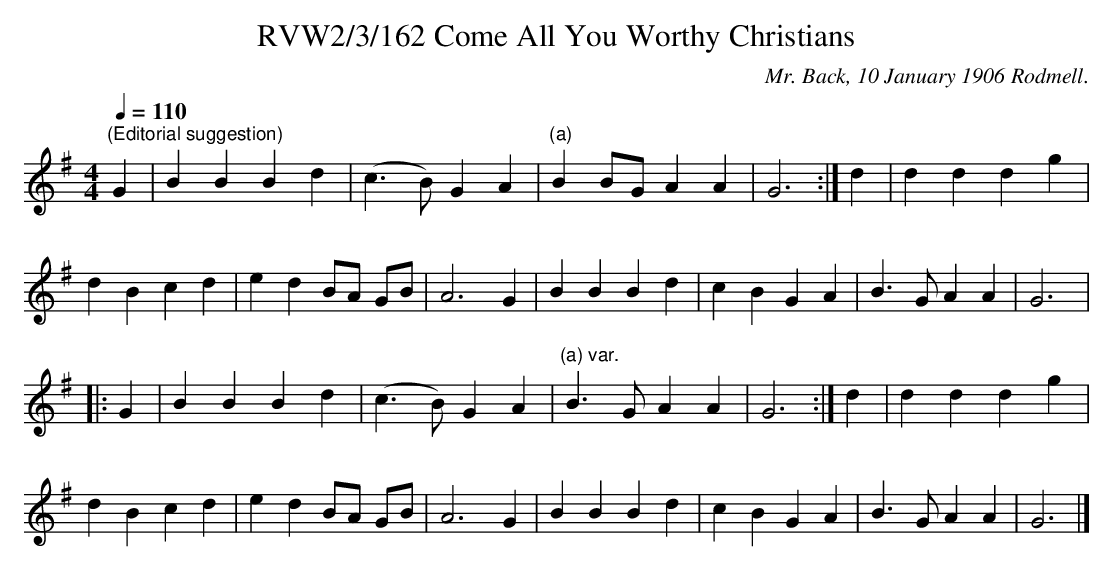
X:1
T:RVW2/3/162 Come All You Worthy Christians
C:Mr. Back, 10 January 1906 Rodmell.
L:1/4
Q:1/4=110
M:4/4
K:G
"^(Editorial suggestion)" G | B B B d | (c3/2 B/) G A |"^(a)" B B/G/ A A | G3 :| d | d d d g |$
d B c d | e d B/A/ G/B/ | A3 G | B B B d | c B G A | B3/2 G/ A A | G3 |:$ G | B B B d |
(c3/2 B/) G A |"^(a) var." B3/2 G/ A A | G3 :| d | d d d g |$ d B c d | e d B/A/ G/B/ | A3 G |
B B B d | c B G A | B3/2 G/ A A | G3 |]
